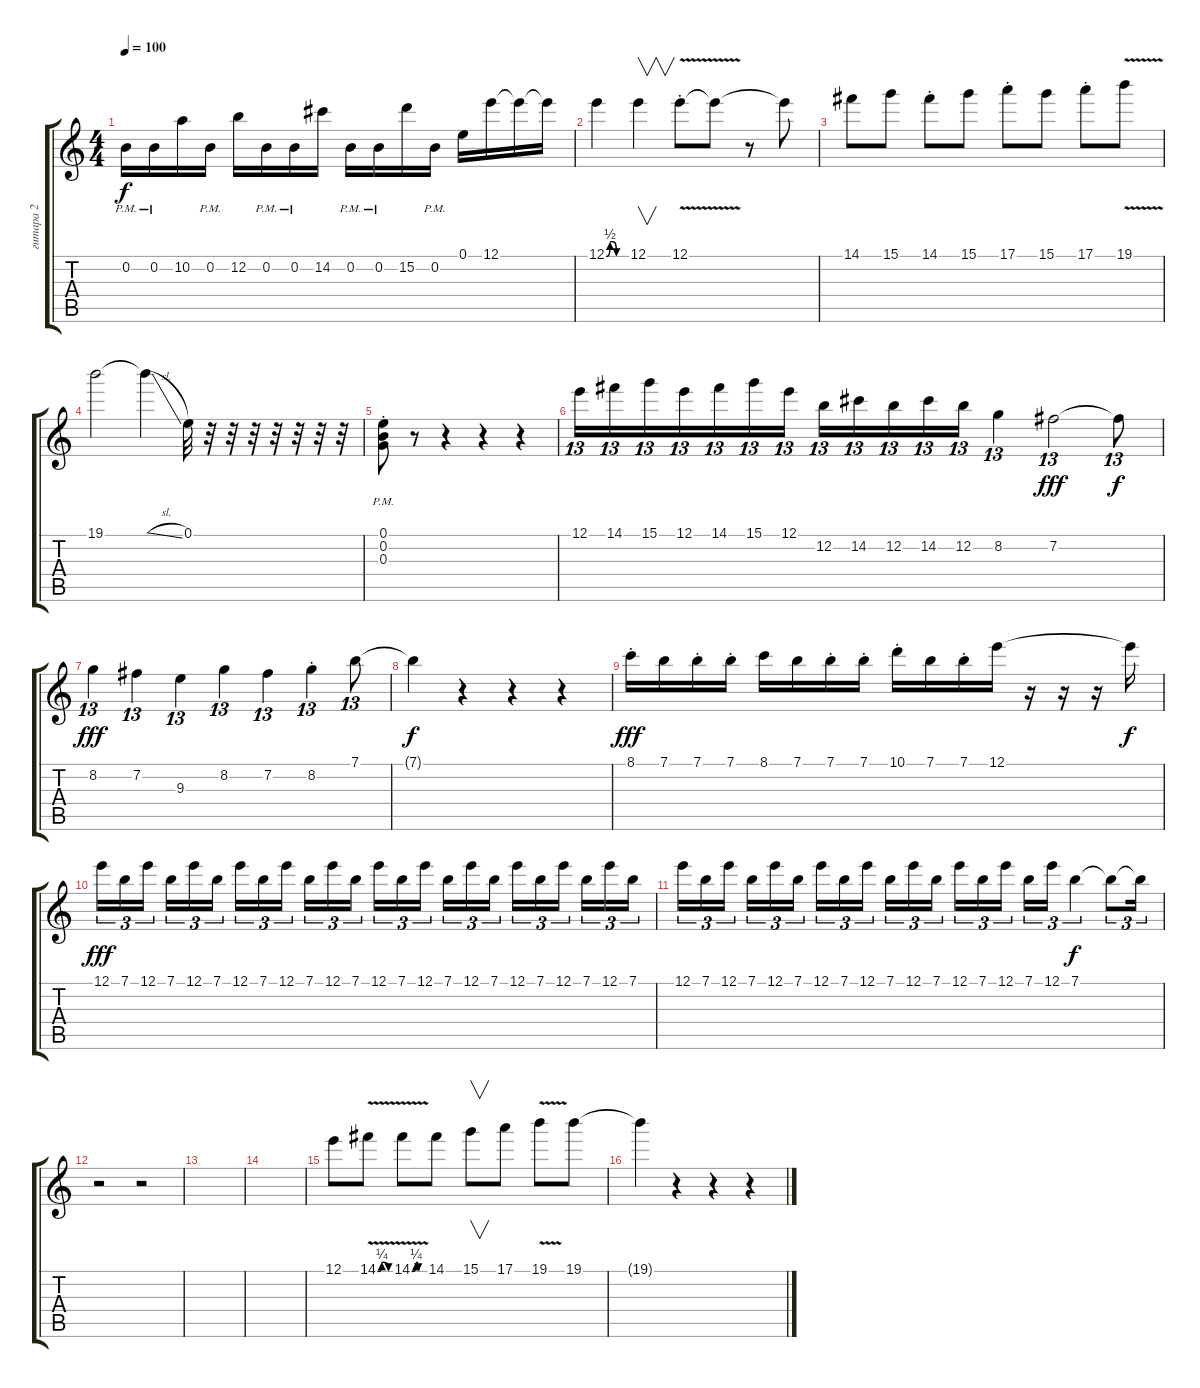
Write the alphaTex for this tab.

\track ("гитара 2" "гитара 2") {instrument distortionguitar bank 7}
\staff {score tabs}
\tuning (E4 B3 G3 D3 A2 E2) {hide}
\ts (4 4)
\tempo 100
\clef g2
\ks c
0.2{pm}.16{dy f} 0.2{pm}.16 10.2.16 0.2{pm}.16 12.2.16 0.2{pm}.16 0.2{pm}.16 14.2.16 0.2{pm}.16 0.2{pm}.16 15.2.16 0.2{pm}.16 0.1.16 12.1.16 12.1{t}.16 12.1{t}.16 |
12.1{be (custom 0 0 11 2 19 2 30 0 60 0)}.4 12.1.4{v} 12.1{v st}.8 12.1{t}.8 r.8 12.1{t}.8 |
14.1.8 15.1.8 14.1{st}.8 15.1.8 17.1{st}.8 15.1.8 17.1{st}.8 19.1{v}.8 |
19.1.2 19.1{sl t}.4 0.1.32 r.32 r.32 r.32 r.32 r.32 r.32 r.32 |
(0.1{pm st} 0.2{pm st} 0.3{pm st}).8 r.8 r.4 r.4 r.4 |
12.1.16{tu (13 8)} 14.1.16{tu (13 8)} 15.1.16{tu (13 8)} 12.1.16{tu (13 8)} 14.1.16{tu (13 8)} 15.1.16{tu (13 8)} 12.1.16{tu (13 8)} 12.2.16{tu (13 8)} 14.2.16{tu (13 8)} 12.2.16{tu (13 8)} 14.2.16{tu (13 8)} 12.2.16{tu (13 8)} 8.2.4{tu (13 8)} 7.2.2{tu (13 8) dy fff} 7.2{t}.8{tu (13 8) dy f} |
8.2.4{tu (13 8) dy fff} 7.2.4{tu (13 8)} 9.3.4{tu (13 8)} 8.2.4{tu (13 8)} 7.2.4{tu (13 8)} 8.2{st}.4{tu (13 8)} 7.1.8{tu (13 8)} |
7.1{t}.4{dy f} r.4 r.4 r.4 |
8.1{st}.16{dy fff} 7.1.16 7.1{st}.16 7.1{st}.16 8.1.16 7.1.16 7.1{st}.16 7.1{st}.16 10.1{st}.16 7.1.16 7.1{st}.16 12.1.16 r.16 r.16 r.16 12.1{t}.16{dy f} |
12.1.16{tu (3 2) dy fff} 7.1.16{tu (3 2)} 12.1.16{tu (3 2) beam splitsecondary} 7.1.16{tu (3 2)} 12.1.16{tu (3 2)} 7.1.16{tu (3 2)} 12.1.16{tu (3 2)} 7.1.16{tu (3 2)} 12.1.16{tu (3 2) beam splitsecondary} 7.1.16{tu (3 2)} 12.1.16{tu (3 2)} 7.1.16{tu (3 2)} 12.1.16{tu (3 2)} 7.1.16{tu (3 2)} 12.1.16{tu (3 2) beam splitsecondary} 7.1.16{tu (3 2)} 12.1.16{tu (3 2)} 7.1.16{tu (3 2)} 12.1.16{tu (3 2)} 7.1.16{tu (3 2)} 12.1.16{tu (3 2) beam splitsecondary} 7.1.16{tu (3 2)} 12.1.16{tu (3 2)} 7.1.16{tu (3 2)} |
12.1.16{tu (3 2)} 7.1.16{tu (3 2)} 12.1.16{tu (3 2) beam splitsecondary} 7.1.16{tu (3 2)} 12.1.16{tu (3 2)} 7.1.16{tu (3 2)} 12.1.16{tu (3 2)} 7.1.16{tu (3 2)} 12.1.16{tu (3 2) beam splitsecondary} 7.1.16{tu (3 2)} 12.1.16{tu (3 2)} 7.1.16{tu (3 2)} 12.1.16{tu (3 2)} 7.1.16{tu (3 2)} 12.1.16{tu (3 2) beam splitsecondary} 7.1.16{tu (3 2)} 12.1.16{tu (3 2)} 7.1.4{tu (3 2) dy f} 7.1{t}.8{tu (3 2)} 7.1{t}.16{tu (3 2)} |
r.2 r.2 |
|
|
12.1.8 14.1{be (custom 0 0 20 1 51 0 60 0) v}.8 14.1{be (custom 0 0 20 1 30 0 60 0) v}.8 14.1.8 15.1.8{v} 17.1.8 19.1{v}.8 19.1.8 |
19.1{t}.4 r.4 r.4 r.4
